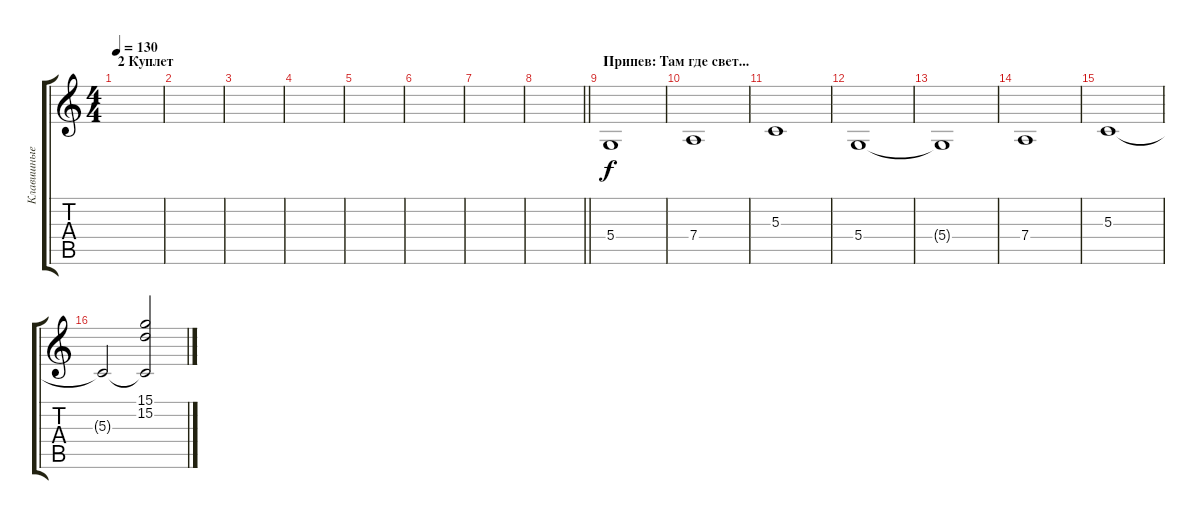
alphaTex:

\track ("Клавишные" "Клавишные") {instrument stringensemble1}
\staff {score tabs}
\tuning (E4 B3 G3 D3 A2 E2) {hide}
\ts (4 4)
\section ("" "2 Куплет")
\tempo 130
\clef g2
\ks c
|
|
|
|
|
|
|
\barLineRight lightlight
|
\section ("" "Припев: Там где свет...")
5.4.1 |
7.4.1 |
5.3.1 |
5.4.1 |
5.4{t}.1 |
7.4.1 |
5.3.1 |
5.3{t}.2 (15.1 15.2 5.3{t}).2
